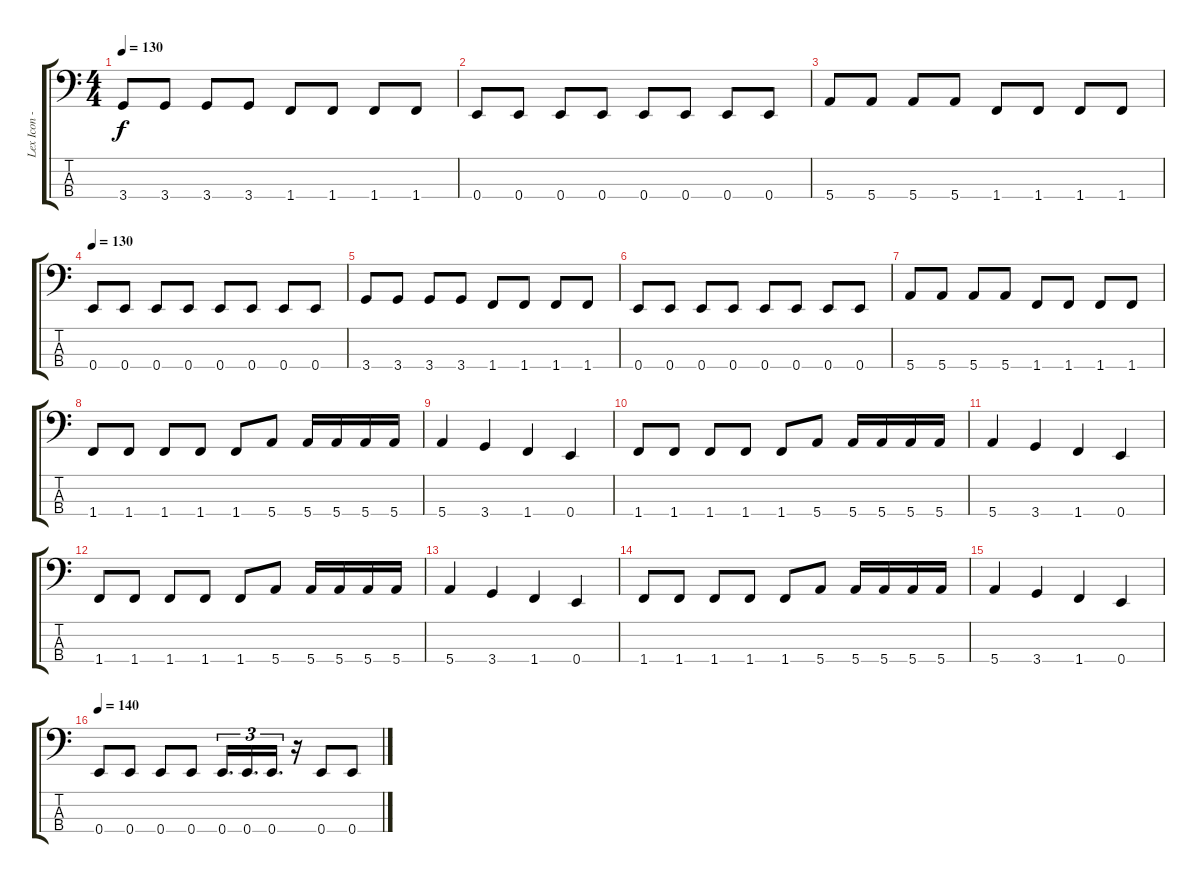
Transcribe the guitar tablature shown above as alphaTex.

\track ("Lex Icon - Bass" "Lex Icon -") {instrument electricbasspick}
\staff {score tabs}
\tuning (G2 D2 A1 E1) {hide}
\ts (4 4)
\tempo 130
\clef f4
\ks c
3.4.8{dy f} 3.4.8 3.4.8 3.4.8 1.4.8 1.4.8 1.4.8 1.4.8 |
0.4.8 0.4.8 0.4.8 0.4.8 0.4.8 0.4.8 0.4.8 0.4.8 |
5.4.8 5.4.8 5.4.8 5.4.8 1.4.8 1.4.8 1.4.8 1.4.8 |
\tempo 130
0.4.8 0.4.8 0.4.8 0.4.8 0.4.8 0.4.8 0.4.8 0.4.8 |
3.4.8 3.4.8 3.4.8 3.4.8 1.4.8 1.4.8 1.4.8 1.4.8 |
0.4.8 0.4.8 0.4.8 0.4.8 0.4.8 0.4.8 0.4.8 0.4.8 |
5.4.8 5.4.8 5.4.8 5.4.8 1.4.8 1.4.8 1.4.8 1.4.8 |
1.4.8 1.4.8 1.4.8 1.4.8 1.4.8 5.4.8 5.4.16 5.4.16 5.4.16 5.4.16 |
5.4.4 3.4.4 1.4.4 0.4.4 |
1.4.8 1.4.8 1.4.8 1.4.8 1.4.8 5.4.8 5.4.16 5.4.16 5.4.16 5.4.16 |
5.4.4 3.4.4 1.4.4 0.4.4 |
1.4.8 1.4.8 1.4.8 1.4.8 1.4.8 5.4.8 5.4.16 5.4.16 5.4.16 5.4.16 |
5.4.4 3.4.4 1.4.4 0.4.4 |
1.4.8 1.4.8 1.4.8 1.4.8 1.4.8 5.4.8 5.4.16 5.4.16 5.4.16 5.4.16 |
5.4.4 3.4.4 1.4.4 0.4.4 |
\tempo 140
0.4.8 0.4.8 0.4.8 0.4.8 0.4.16{d tu (3 2)} 0.4.16{d tu (3 2)} 0.4.16{d tu (3 2)} r.16 0.4.8 0.4.8
